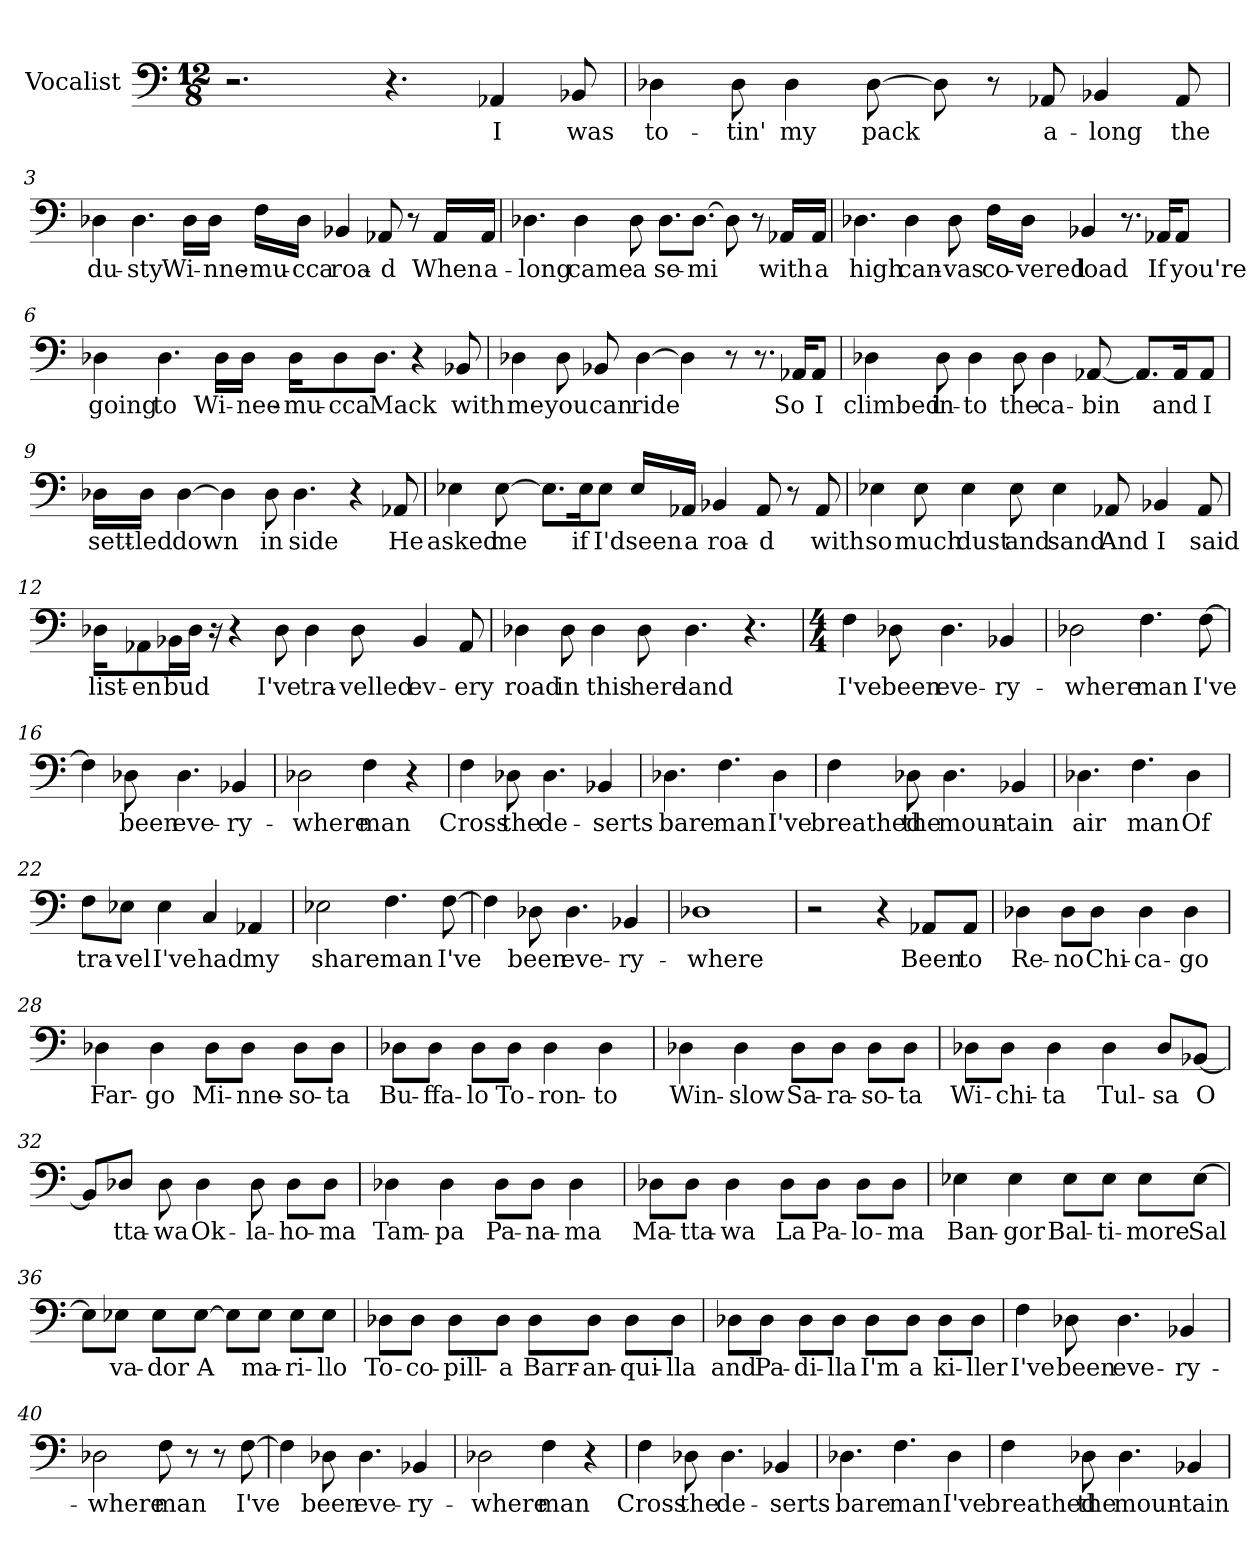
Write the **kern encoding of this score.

**kern	**text
*part1	*part1
*staff1	*staff1
*I"Vocalist	*
*clefF4	*
*M12/8	*
=1	=1
*clefF4	*
*M12/8	*
2.r	.
4.r	.
4AA-X	I
8BB-X	was
=2	=2
4D-X	to-
8D-	-tin'
4D-	my
[8D-	pack
8D-]	_
8r	.
8AA-X	a-
4BB-X	-long
8AA-	the
=3	=3
4D-X	du-
4.D-	-sty
16D-\LL	Wi-
16D-\JJ	-nne-
16F\LL	-mu-
16D-\JJ	-cca
4BB-X	roa-
8AA-X	-d
8r	.
16AA-/LL	When
16AA-/JJ	a-
=4	=4
4.D-X	-long
4D-	came
8D-	a
8.D-\L	se-
[8.D-\J	-mi
8D-]	_
8r	.
16AA-X/LL	with
16AA-/JJ	a
=5	=5
4.D-X	high
4D-	can-
8D-	-vas
16F\LL	co-
16D-\JJ	-vered
4BB-X	load
8.r	.
16AA-X/KL	If
8AA-/J	you're
=6	=6
4D-X	going
4.D-	to
16D-\LL	Wi-
16D-\JJ	-nee-
16D-\KL	-mu-
8D-\	-cca
8.D-\J	Mack
4r	.
8BB-X	with
=7	=7
4D-X	me
8D-	you
8BB-X	can
[4D-	ride
4D-]	_
8r	.
8.r	.
16AA-X/KL	So
8AA-/J	I
=8	=8
4D-X	climbed
8D-	in-
4D-	-to
8D-	the
4D-	ca-
[8AA-X	-bin
8.AA-/L]	_
16AA-/K	and
8AA-/J	I
=9	=9
16D-X\LL	sett-
16D-\JJ	-led
[4D-	down
4D-]	_
8D-	in
4.D-	side
4r	.
8AA-X	He
=10	=10
4E-X	asked
[8E-	me
8.E-\L]	_
16E-\K	if
8E-\J	I'd
16E-/LL	seen
16AA-X/JJ	a
4BB-X	roa-
8AA-	-d
8r	.
8AA-	with
=11	=11
4E-X	so
8E-	much
4E-	dust
8E-	and
4E-	sand
8AA-X	And
4BB-X	I
8AA-	said
=12	=12
16D-X\KL	list-
8AA-X\	-en
16BB-X\L	bud
16D-\JJ	_
16r	.
4r	.
8D-	I've
4D-	tra-
8D-	-velled
4BB-	ev-
8AA-	-ery
=13	=13
4D-X	road
8D-	in
4D-	this
8D-	here
4.D-	land
4.r	.
=14	=14
*M4/4	*
4F	I've
8D-X	been
4.D-	eve-
4BB-X	-ry-
=15	=15
2D-X	-where
4.F	man
[8F	I've
=16	=16
4F]	_
8D-X	been
4.D-	eve-
4BB-X	-ry-
=17	=17
2D-X	-where
4F	man
4r	.
=18	=18
4F	Cross
8D-X	the
4.D-	de-
4BB-X	-serts
=19	=19
4.D-X	bare
4.F	man
4D-	I've
=20	=20
4F	breathed
8D-X	the
4.D-	moun-
4BB-X	-tain
=21	=21
4.D-X	air
4.F	man
4D-	Of
=22	=22
8F\L	tra-
8E-X\J	-vel
4E-	I've
4C	had
4AA-X	my
=23	=23
2E-X	share
4.F	man
[8F	I've
=24	=24
4F]	_
8D-X	been
4.D-	eve-
4BB-X	-ry-
=25	=25
1D-X	-where
=26	=26
2r	.
4r	.
8AA-X/L	Been
8AA-/J	to
=27	=27
4D-X	Re-
8D-\L	-no
8D-\J	Chi-
4D-	-ca-
4D-	-go
=28	=28
4D-X	Far-
4D-	-go
8D-\L	Mi-
8D-\J	-nne-
8D-\L	-so-
8D-\J	-ta
=29	=29
8D-X\L	Bu-
8D-\J	-ffa-
8D-\L	-lo
8D-\J	To-
4D-	-ron-
4D-	-to
=30	=30
4D-X	Win-
4D-	-slow
8D-\L	Sa-
8D-\J	-ra-
8D-\L	-so-
8D-\J	-ta
=31	=31
8D-X\L	Wi-
8D-\J	-chi-
4D-	-ta
4D-	Tul-
8D-/L	-sa
[8BB-X/J	O-
=32	=32
8BB-/L]	_
8D-X/J	-tta-
8D-	-wa
4D-	Ok-
8D-	-la-
8D-\L	-ho-
8D-\J	-ma
=33	=33
4D-X	Tam-
4D-	-pa
8D-\L	Pa-
8D-\J	-na-
4D-	-ma
=34	=34
8D-X\L	Ma-
8D-\J	-tta-
4D-	-wa
8D-\L	La
8D-\J	Pa-
8D-\L	-lo-
8D-\J	-ma
=35	=35
4E-X	Ban-
4E-	-gor
8E-\L	Bal-
8E-\J	-ti-
8E-\L	-more
[8E-\J	Sal-
=36	=36
8E-\L]	_
8E-X\J	-va-
8E-\L	-dor
[8E-\J	A-
8E-\L]	_
8E-\J	-ma-
8E-\L	-ri-
8E-\J	-llo
=37	=37
8D-X\L	To-
8D-\J	-co-
8D-\L	-pill-
8D-\J	-a
8D-\L	Barr-
8D-\J	-an-
8D-\L	-qui-
8D-\J	-lla
=38	=38
8D-X\L	and
8D-\J	Pa-
8D-\L	-di-
8D-\J	-lla
8D-\L	I'm
8D-\J	a
8D-\L	ki-
8D-\J	-ller
=39	=39
4F	I've
8D-X	been
4.D-	eve-
4BB-X	-ry-
=40	=40
2D-X	-where
8F	man
8r	.
8r	.
[8F	I've
=41	=41
4F]	_
8D-X	been
4.D-	eve-
4BB-X	-ry-
=42	=42
2D-X	-where
4F	man
4r	.
=43	=43
4F	Cross
8D-X	the
4.D-	de-
4BB-X	-serts
=44	=44
4.D-X	bare
4.F	man
4D-	I've
=45	=45
4F	breathed
8D-X	the
4.D-	moun-
4BB-X	-tain
=	=
*-	*-
